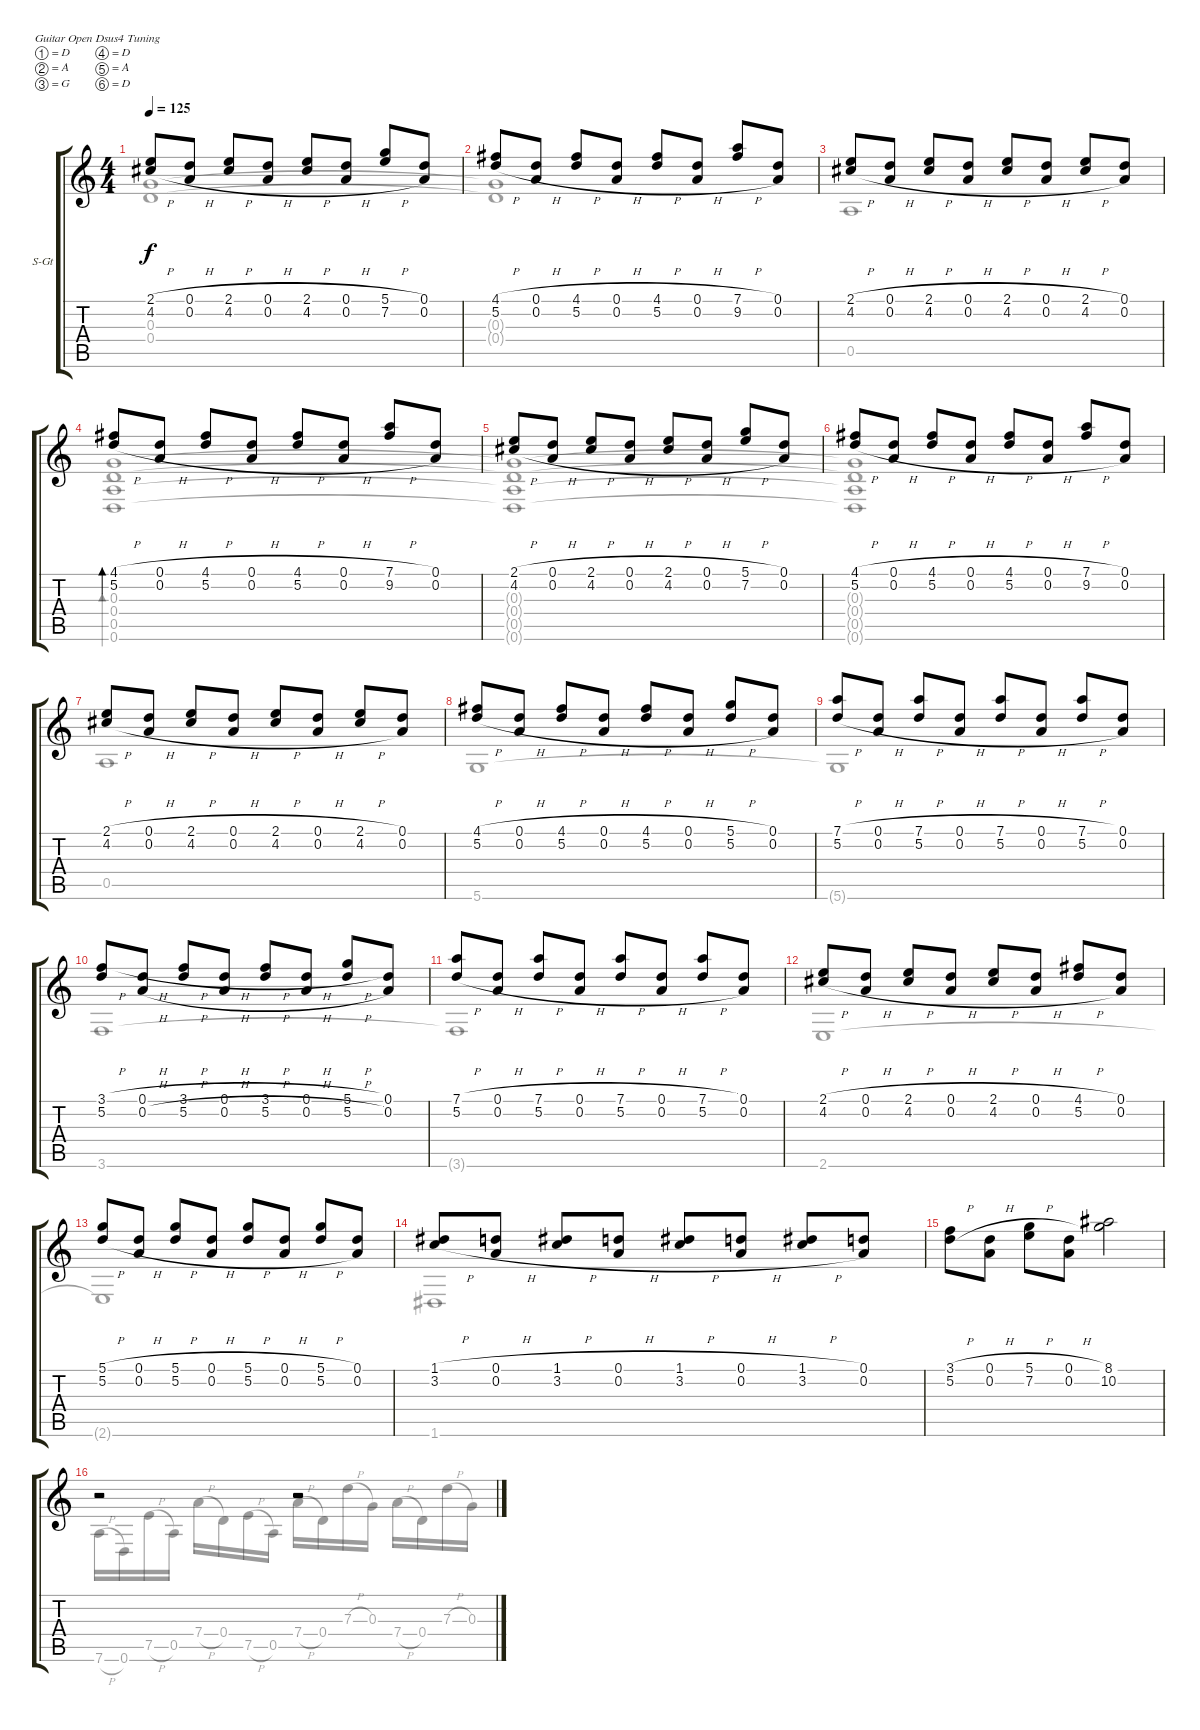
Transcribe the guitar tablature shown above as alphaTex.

\bracketExtendMode groupsimilarinstruments
\firstSystemTrackNameOrientation horizontal
\otherSystemsTrackNameOrientation horizontal
\track ("Guitar" "S-Gt") {instrument acousticguitarsteel}
\staff {score tabs}
\tuning (D4 A3 G3 D3 A2 D2)
\voice
\ts (4 4)
\tempo 125
\clef g2
\ks c
(2.1{h} 4.2{h}).8{dy f} (0.1{h} 0.2{h}).8 (2.1{h} 4.2{h}).8 (0.1{h} 0.2{h}).8 (2.1{h} 4.2{h}).8 (0.1{h} 0.2{h}).8 (5.1{h} 7.2{h}).8 (0.1 0.2).8 |
(4.1{h} 5.2{h}).8 (0.1{h} 0.2{h}).8 (4.1{h} 5.2{h}).8 (0.1{h} 0.2{h}).8 (4.1{h} 5.2{h}).8 (0.1{h} 0.2{h}).8 (7.1{h} 9.2{h}).8 (0.1 0.2).8 |
(2.1{h} 4.2{h}).8 (0.1{h} 0.2{h}).8 (2.1{h} 4.2{h}).8 (0.1{h} 0.2{h}).8 (2.1{h} 4.2{h}).8 (0.1{h} 0.2{h}).8 (2.1{h} 4.2{h}).8 (0.1 0.2).8 |
(4.1{h} 5.2{h}).8{bd 0} (0.1{h} 0.2{h}).8 (4.1{h} 5.2{h}).8 (0.1{h} 0.2{h}).8 (4.1{h} 5.2{h}).8 (0.1{h} 0.2{h}).8 (7.1{h} 9.2{h}).8 (0.1 0.2).8 |
(2.1{h} 4.2{h}).8 (0.1{h} 0.2{h}).8 (2.1{h} 4.2{h}).8 (0.1{h} 0.2{h}).8 (2.1{h} 4.2{h}).8 (0.1{h} 0.2{h}).8 (5.1{h} 7.2{h}).8 (0.1 0.2).8 |
(4.1{h} 5.2{h}).8 (0.1{h} 0.2{h}).8 (4.1{h} 5.2{h}).8 (0.1{h} 0.2{h}).8 (4.1{h} 5.2{h}).8 (0.1{h} 0.2{h}).8 (7.1{h} 9.2{h}).8 (0.1 0.2).8 |
(2.1{h} 4.2{h}).8 (0.1{h} 0.2{h}).8 (2.1{h} 4.2{h}).8 (0.1{h} 0.2{h}).8 (2.1{h} 4.2{h}).8 (0.1{h} 0.2{h}).8 (2.1{h} 4.2{h}).8 (0.1 0.2).8 |
(4.1{h} 5.2{h}).8 (0.1{h} 0.2{h}).8 (4.1{h} 5.2{h}).8 (0.1{h} 0.2{h}).8 (4.1{h} 5.2{h}).8 (0.1{h} 0.2{h}).8 (5.1{h} 5.2{h}).8 (0.1 0.2).8 |
(7.1{h} 5.2{h}).8 (0.1{h} 0.2{h}).8 (7.1{h} 5.2{h}).8 (0.1{h} 0.2{h}).8 (7.1{h} 5.2{h}).8 (0.1{h} 0.2{h}).8 (7.1{h} 5.2{h}).8 (0.1 0.2).8 |
(3.1{h} 5.2).8 (0.1{h} 0.2{h}).8 (3.1{h} 5.2{h}).8 (0.1{h} 0.2{h}).8 (3.1{h} 5.2{h}).8 (0.1{h} 0.2{h}).8 (5.1{h} 5.2{h}).8 (0.1 0.2).8 |
(7.1{h} 5.2{h}).8 (0.1{h} 0.2{h}).8 (7.1{h} 5.2{h}).8 (0.1{h} 0.2{h}).8 (7.1{h} 5.2{h}).8 (0.1{h} 0.2{h}).8 (7.1{h} 5.2{h}).8 (0.1 0.2).8 |
(2.1{h} 4.2{h}).8 (0.1{h} 0.2{h}).8 (2.1{h} 4.2{h}).8 (0.1{h} 0.2{h}).8 (2.1{h} 4.2{h}).8 (0.1{h} 0.2{h}).8 (4.1{h} 5.2{h}).8 (0.1 0.2).8 |
(5.1{h} 5.2{h}).8 (0.1{h} 0.2{h}).8 (5.1{h} 5.2{h}).8 (0.1{h} 0.2{h}).8 (5.1{h} 5.2{h}).8 (0.1{h} 0.2{h}).8 (5.1{h} 5.2{h}).8 (0.1 0.2).8 |
(1.1{h} 3.2{h}).8 (0.1{h} 0.2{h}).8 (1.1{h} 3.2{h}).8 (0.1{h} 0.2{h}).8 (1.1{h} 3.2{h}).8 (0.1{h} 0.2{h}).8 (1.1{h} 3.2{h}).8 (0.1 0.2).8 |
(3.1{h} 5.2{h}).8 (0.1{h} 0.2{h}).8 (5.1{h} 7.2{h}).8 (0.1{h} 0.2{h}).8 (8.1 10.2).2 |
r.2 r.2
\voice
\clef g2
\ottava regular
\simile none
\ks c
(0.3{t} 0.4{t}).1{dy f} |
(0.3{t} 0.4{t}).1 |
0.5.1 |
(0.3 0.4 0.5 0.6).1{bd 240} |
(0.3{t} 0.4{t} 0.5{t} 0.6{t}).1 |
(0.3{t} 0.4{t} 0.5{t} 0.6{t}).1 |
0.5.1 |
5.6.1 |
5.6{t}.1 |
3.6.1 |
3.6{t}.1 |
2.6.1 |
2.6{t}.1 |
1.6.1 |
|
7.6{h}.16 0.6.16 7.5{h}.16 0.5.16 7.4{h}.16 0.4.16 7.5{h}.16 0.5.16 7.4{h}.16 0.4.16 7.3{h}.16 0.3.16 7.4{h}.16 0.4.16 7.3{h}.16 0.3.16
